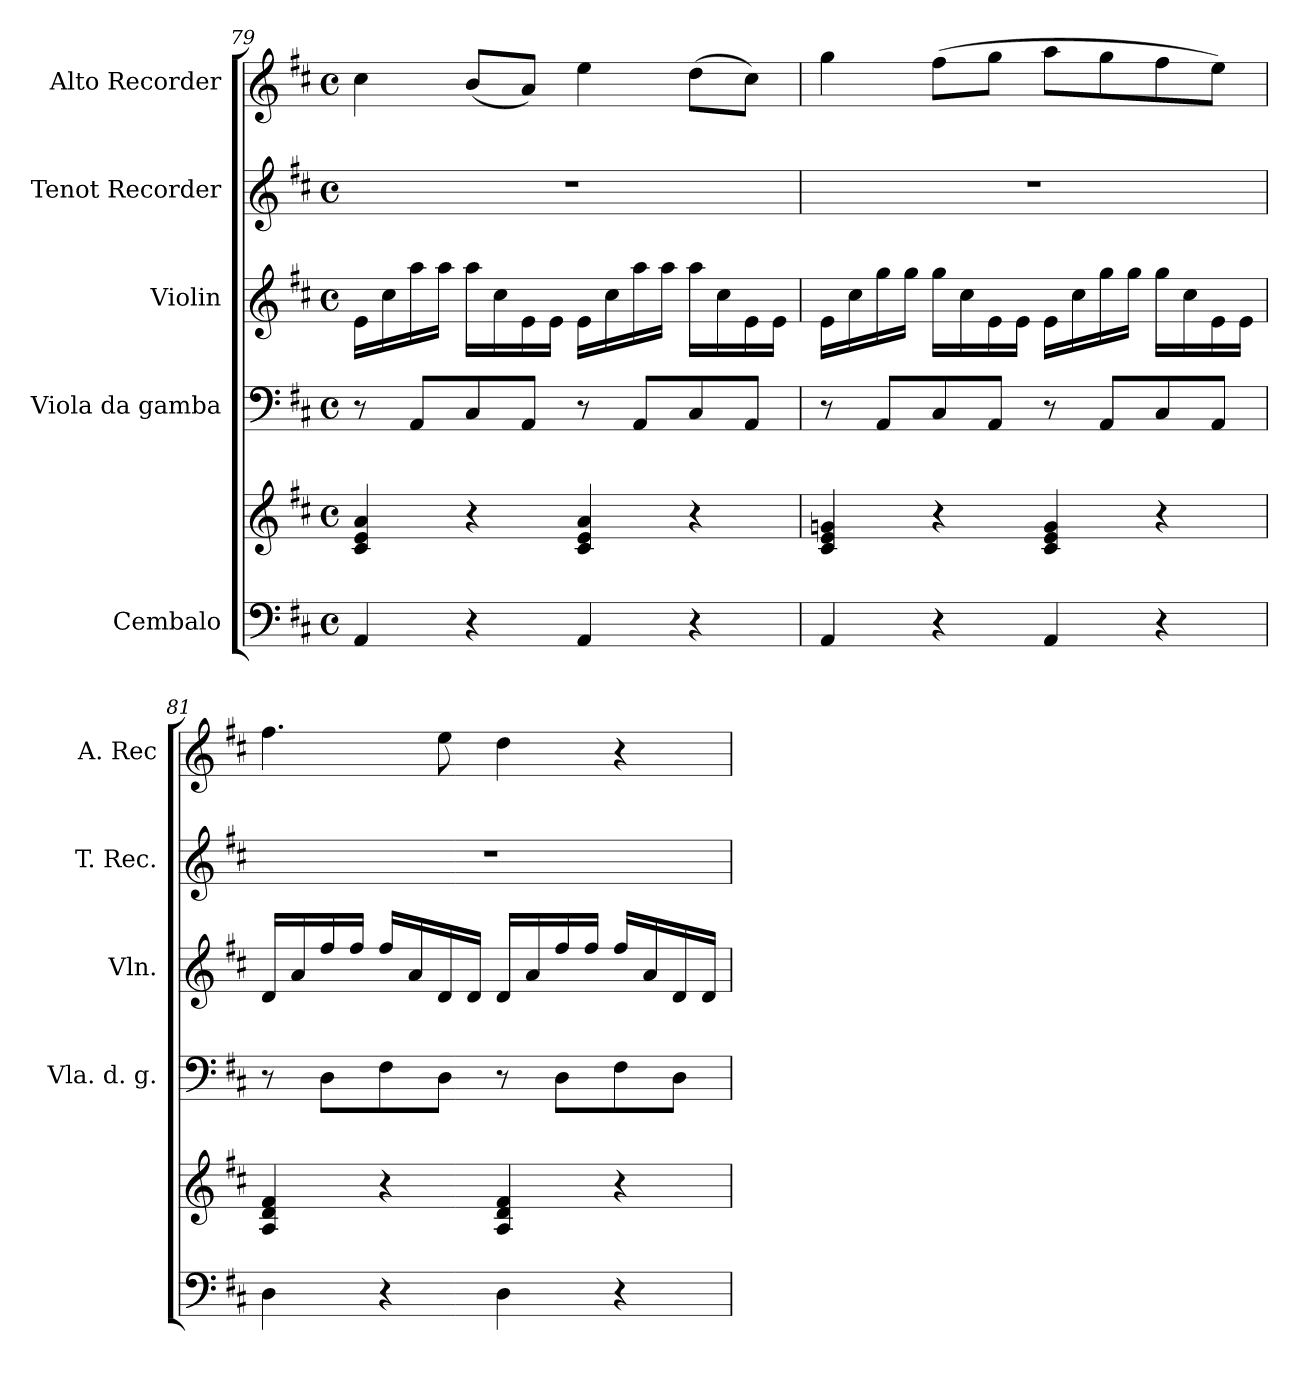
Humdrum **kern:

**kern	**kern	**kern	**kern	**kern	**kern
*part5	*part5	*part4	*part3	*part2	*part1
*staff6	*staff5	*staff4	*staff3	*staff2	*staff1
*I"Cembalo	*	*I"Viola da gamba	*I"Violin	*I"Tenot Recorder	*I"Alto Recorder
*	*	*I'Vla. d. g.	*I'Vln.	*I'T. Rec.	*I'A. Rec
*clefF4	*clefG2	*clefF4	*clefG2	*clefG2	*clefG2
*k[f#c#]	*k[f#c#]	*k[f#c#]	*k[f#c#]	*k[f#c#]	*k[f#c#]
*M4/4	*M4/4	*M4/4	*M4/4	*M4/4	*M4/4
*met(c)	*met(c)	*met(c)	*met(c)	*met(c)	*met(c)
=79	=79	=79	=79	=79	=79
4AA/	4c#/ 4e/ 4a/	8r	16e\LL	1r	4cc#\
.	.	.	16cc#\	.	.
.	.	8AA/L	16aa\	.	.
.	.	.	16aa\JJ	.	.
4r	4r	8C#/	16aa\LL	.	(8b/L
.	.	.	16cc#\	.	.
.	.	8AA/J	16e\	.	8a/J)
.	.	.	16e\JJ	.	.
4AA/	4c#/ 4e/ 4a/	8r	16e\LL	.	4ee\
.	.	.	16cc#\	.	.
.	.	8AA/L	16aa\	.	.
.	.	.	16aa\JJ	.	.
4r	4r	8C#/	16aa\LL	.	(8dd\L
.	.	.	16cc#\	.	.
.	.	8AA/J	16e\	.	8cc#\J)
.	.	.	16e\JJ	.	.
=80	=80	=80	=80	=80	=80
4AA/	4c#/ 4e/ 4gn/	8r	16e\LL	1r	4gg\
.	.	.	16cc#\	.	.
.	.	8AA/L	16gg\	.	.
.	.	.	16gg\JJ	.	.
4r	4r	8C#/	16gg\LL	.	(8ff#\L
.	.	.	16cc#\	.	.
.	.	8AA/J	16e\	.	8gg\J
.	.	.	16e\JJ	.	.
4AA/	4c#/ 4e/ 4g/	8r	16e\LL	.	8aa\L
.	.	.	16cc#\	.	.
.	.	8AA/L	16gg\	.	8gg\
.	.	.	16gg\JJ	.	.
4r	4r	8C#/	16gg\LL	.	8ff#\
.	.	.	16cc#\	.	.
.	.	8AA/J	16e\	.	8ee\J)
.	.	.	16e\JJ	.	.
=81	=81	=81	=81	=81	=81
4D\	4A/ 4d/ 4f#/	8r	16d/LL	1r	4.ff#\
.	.	.	16a/	.	.
.	.	8D\L	16ff#/	.	.
.	.	.	16ff#/JJ	.	.
4r	4r	8F#\	16ff#/LL	.	.
.	.	.	16a/	.	.
.	.	8D\J	16d/	.	8ee\
.	.	.	16d/JJ	.	.
4D\	4A/ 4d/ 4f#/	8r	16d/LL	.	4dd\
.	.	.	16a/	.	.
.	.	8D\L	16ff#/	.	.
.	.	.	16ff#/JJ	.	.
4r	4r	8F#\	16ff#/LL	.	4r
.	.	.	16a/	.	.
.	.	8D\J	16d/	.	.
.	.	.	16d/JJ	.	.
=	=	=	=	=	=
*-	*-	*-	*-	*-	*-
